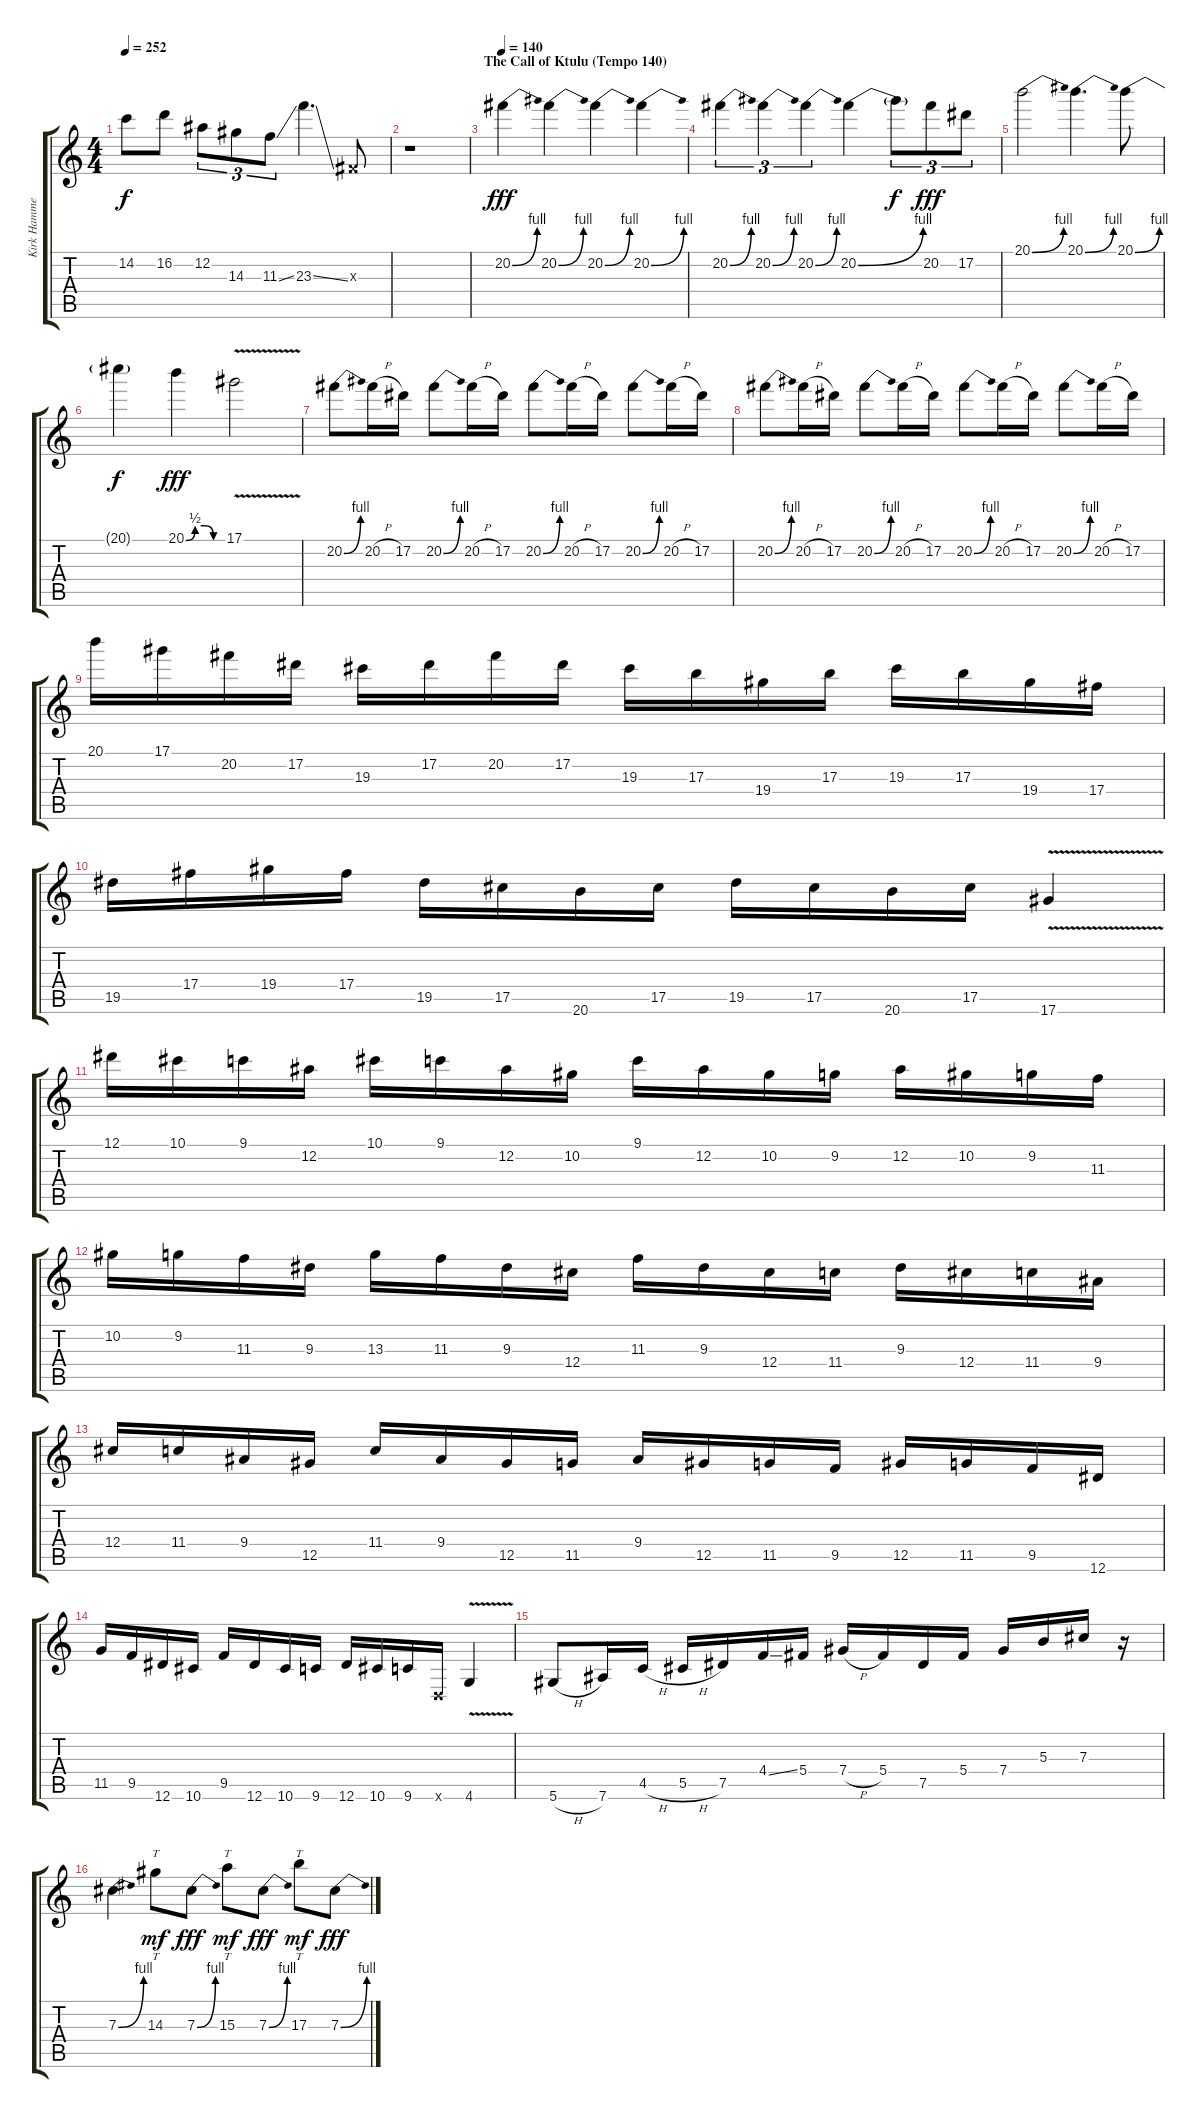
\track ("Kirk Hammett (Distortion Guitar)" "Kirk Hamme") {instrument overdrivenguitar}
\staff {score tabs}
\tuning (Eb4 Bb3 Gb3 Db3 Ab2 Eb2) {hide}
\ts (4 4)
\tempo 252
\clef g2
\ks c
14.2.8{dy f} 16.2.8 12.2.8{tu (3 2)} 14.3.8{tu (3 2)} 11.3{ss}.8{tu (3 2)} 23.3{ss}.4{d} 0.3{x}.8 |
r.1 |
\section ("" "The Call of Ktulu (Tempo 140)")
\tempo 140
20.2{be (bend 0 0 60 4)}.4{dy fff} 20.2{be (bend 0 0 60 4)}.4 20.2{be (bend 0 0 60 4)}.4 20.2{be (bend 0 0 60 4)}.4 |
20.2{be (bend 0 0 60 4)}.4{tu (3 2)} 20.2{be (bend 0 0 60 4)}.4{tu (3 2)} 20.2{be (bend 0 0 60 4)}.4{tu (3 2)} 20.2{be (bend 0 0 60 4)}.4 20.2{t}.8{tu (3 2) dy f} 20.2.8{tu (3 2) dy fff} 17.2.8{tu (3 2)} |
20.1{be (bend 0 0 60 4)}.2 20.1{be (bend 0 0 60 4)}.4{d} 20.1{be (bend 0 0 60 4)}.8 |
20.1{t}.4{dy f} 20.1{be (custom 0 0 15 2 30 2 45 0 60 0)}.4{dy fff} 17.1{v}.2 |
20.2{be (bend 0 0 60 4)}.8 20.2{h}.16 17.2.16 20.2{be (bend 0 0 60 4)}.8 20.2{h}.16 17.2.16 20.2{be (bend 0 0 60 4)}.8 20.2{h}.16 17.2.16 20.2{be (bend 0 0 60 4)}.8 20.2{h}.16 17.2.16 |
20.2{be (bend 0 0 60 4)}.8 20.2{h}.16 17.2.16 20.2{be (bend 0 0 60 4)}.8 20.2{h}.16 17.2.16 20.2{be (bend 0 0 60 4)}.8 20.2{h}.16 17.2.16 20.2{be (bend 0 0 60 4)}.8 20.2{h}.16 17.2.16 |
20.1.16 17.1.16 20.2.16 17.2.16 19.3.16 17.2.16 20.2.16 17.2.16 19.3.16 17.3.16 19.4.16 17.3.16 19.3.16 17.3.16 19.4.16 17.4.16 |
19.5.16 17.4.16 19.4.16 17.4.16 19.5.16 17.5.16 20.6.16 17.5.16 19.5.16 17.5.16 20.6.16 17.5.16 17.6{v}.4 |
12.1.16 10.1.16 9.1.16 12.2.16 10.1.16 9.1.16 12.2.16 10.2.16 9.1.16 12.2.16 10.2.16 9.2.16 12.2.16 10.2.16 9.2.16 11.3.16 |
10.2.16 9.2.16 11.3.16 9.3.16 13.3.16 11.3.16 9.3.16 12.4.16 11.3.16 9.3.16 12.4.16 11.4.16 9.3.16 12.4.16 11.4.16 9.4.16 |
12.4.16 11.4.16 9.4.16 12.5.16 11.4.16 9.4.16 12.5.16 11.5.16 9.4.16 12.5.16 11.5.16 9.5.16 12.5.16 11.5.16 9.5.16 12.6.16 |
11.5.16 9.5.16 12.6.16 10.6.16 9.5.16 12.6.16 10.6.16 9.6.16 12.6.16 10.6.16 9.6.16 -1.6{x}.16 4.6{v}.4 |
5.6{h}.8 7.6.16 4.5{h}.16 5.5{h}.16 7.5.16 4.4{ss}.16 5.4.16 7.4{h}.16 5.4.16 7.5.16 5.4.16 7.4.16 5.3.16 7.3.16 r.16 |
7.3{be (bend 0 0 60 4)}.4 14.3.8{tt dy mf} 7.3{be (bend 0 0 60 4)}.8{dy fff} 15.3.8{tt dy mf} 7.3{be (bend 0 0 60 4)}.8{dy fff} 17.3.8{tt dy mf} 7.3{be (bend 0 0 60 4)}.8{dy fff}
